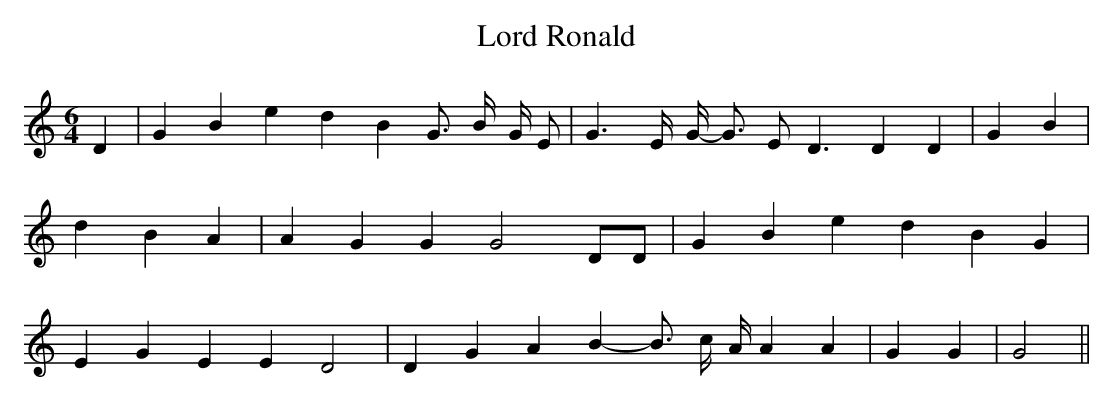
X:1
T:Lord Ronald
M:6/4
L:1/4
K:C
 D| G B e d B G3/4- B/4- G/4 E/2| G3/2- E/4- G/4- G3/4 E/2 D3/2 D D|\
 G B| d B A| A G G G2 D/2D/2| G B e d B G| E G E E- D2| D G A B- B3/4- c/4- A/4 A A|\
 G G| G2||
